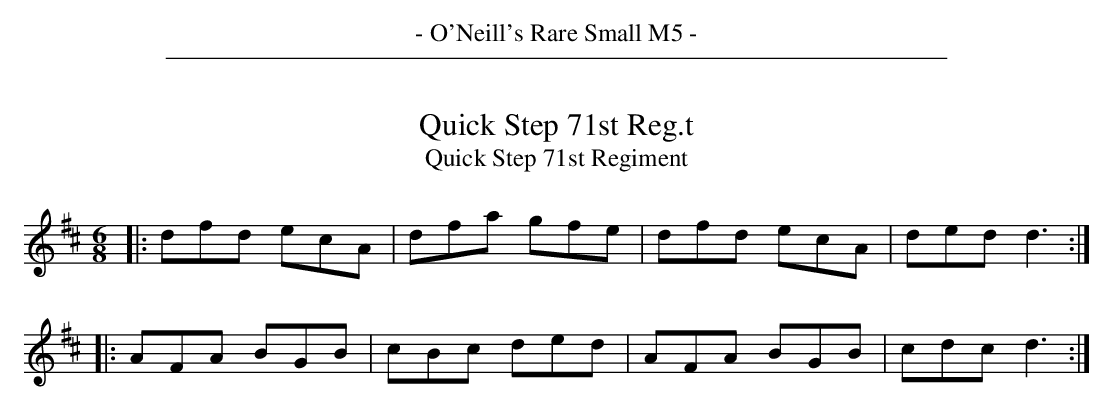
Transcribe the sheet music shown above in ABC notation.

X:1
T: Quick Step 71st Reg.t
T: Quick Step 71st Regiment
M: 6/8
L: 1/8
K: D
|: dfd ecA | dfa gfe | dfd ecA | ded d3 :|
|: AFA BGB | cBc ded | AFA BGB | cdc d3 :|
